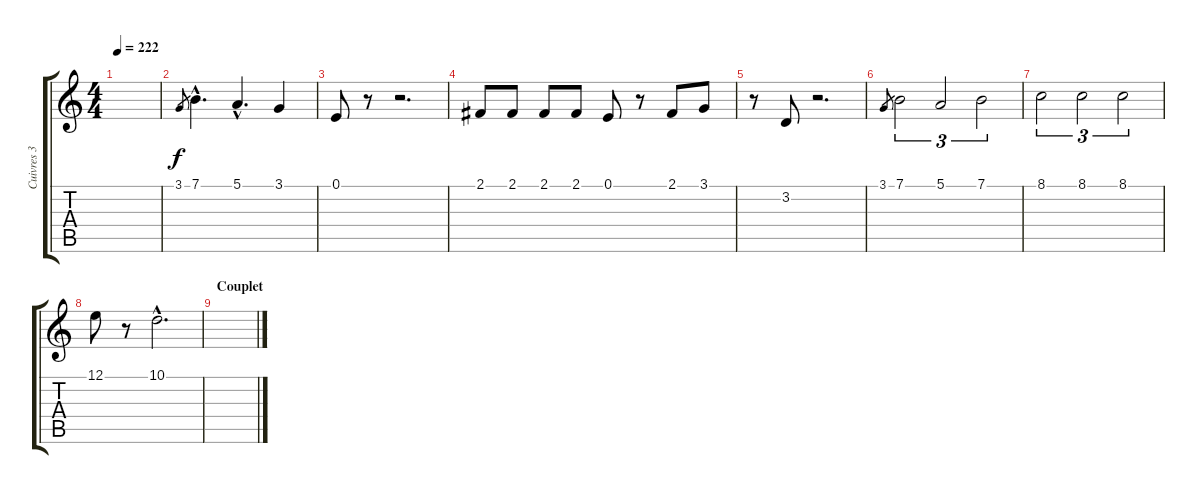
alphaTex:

\track ("Cuivres 3" "Cuivres 3") {instrument trombone}
\staff {score tabs}
\tuning (E4 B3 G3 D3 A2 E2) {hide}
\ts (4 4)
\tempo 222
\clef g2
\ks c
|
3.1.8{gr} 7.1{hac}.4{d} 5.1{hac}.4{d} 3.1.4 |
0.1.8 r.8 r.2{d} |
2.1.8 2.1.8 2.1.8 2.1.8 0.1.8 r.8 2.1.8 3.1.8 |
r.8 3.2.8 r.2{d} |
3.1.8{gr} 7.1.2{tu (3 2)} 5.1.2{tu (3 2)} 7.1.2{tu (3 2)} |
8.1.2{tu (3 2)} 8.1.2{tu (3 2)} 8.1.2{tu (3 2)} |
12.1.8 r.8 10.1{hac}.2{d} |
\section ("" "Couplet")
